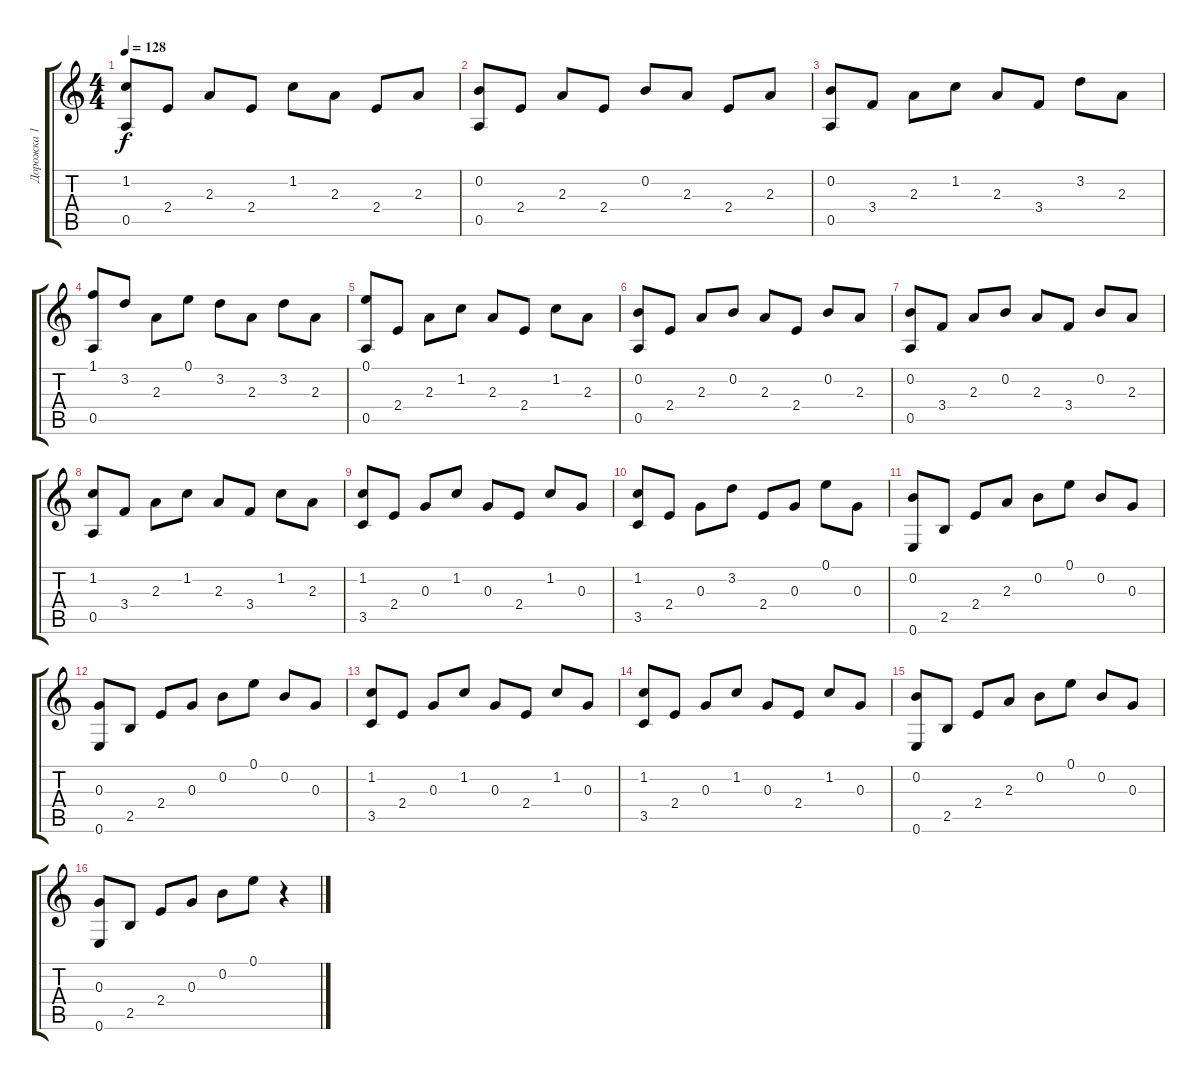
\track ("Дорожка 1" "Дорожка 1") {instrument acousticguitarnylon}
\staff {score tabs}
\tuning (E4 B3 G3 D3 A2 E2) {hide}
\ts (4 4)
\tempo 128
\clef g2
\ks c
(1.2 0.5).8{dy f instrument acousticguitarnylon} 2.4.8 2.3.8 2.4.8 1.2.8 2.3.8 2.4.8 2.3.8 |
(0.2 0.5).8 2.4.8 2.3.8 2.4.8 0.2.8 2.3.8 2.4.8 2.3.8 |
(0.2 0.5).8 3.4.8 2.3.8 1.2.8 2.3.8 3.4.8 3.2.8 2.3.8 |
(1.1 0.5).8 3.2.8 2.3.8 0.1.8 3.2.8 2.3.8 3.2.8 2.3.8 |
(0.1 0.5).8 2.4.8 2.3.8 1.2.8 2.3.8 2.4.8 1.2.8 2.3.8 |
(0.2 0.5).8 2.4.8 2.3.8 0.2.8 2.3.8 2.4.8 0.2.8 2.3.8 |
(0.2 0.5).8 3.4.8 2.3.8 0.2.8 2.3.8 3.4.8 0.2.8 2.3.8 |
(1.2 0.5).8 3.4.8 2.3.8 1.2.8 2.3.8 3.4.8 1.2.8 2.3.8 |
(1.2 3.5).8 2.4.8 0.3.8 1.2.8 0.3.8 2.4.8 1.2.8 0.3.8 |
(1.2 3.5).8 2.4.8 0.3.8 3.2.8 2.4.8 0.3.8 0.1.8 0.3.8 |
(0.2 0.6).8 2.5.8 2.4.8 2.3.8 0.2.8 0.1.8 0.2.8 0.3.8 |
(0.3 0.6).8 2.5.8 2.4.8 0.3.8 0.2.8 0.1.8 0.2.8 0.3.8 |
(1.2 3.5).8 2.4.8 0.3.8 1.2.8 0.3.8 2.4.8 1.2.8 0.3.8 |
(1.2 3.5).8 2.4.8 0.3.8 1.2.8 0.3.8 2.4.8 1.2.8 0.3.8 |
(0.2 0.6).8 2.5.8 2.4.8 2.3.8 0.2.8 0.1.8 0.2.8 0.3.8 |
(0.3 0.6).8 2.5.8 2.4.8 0.3.8 0.2.8 0.1.8 r.4
